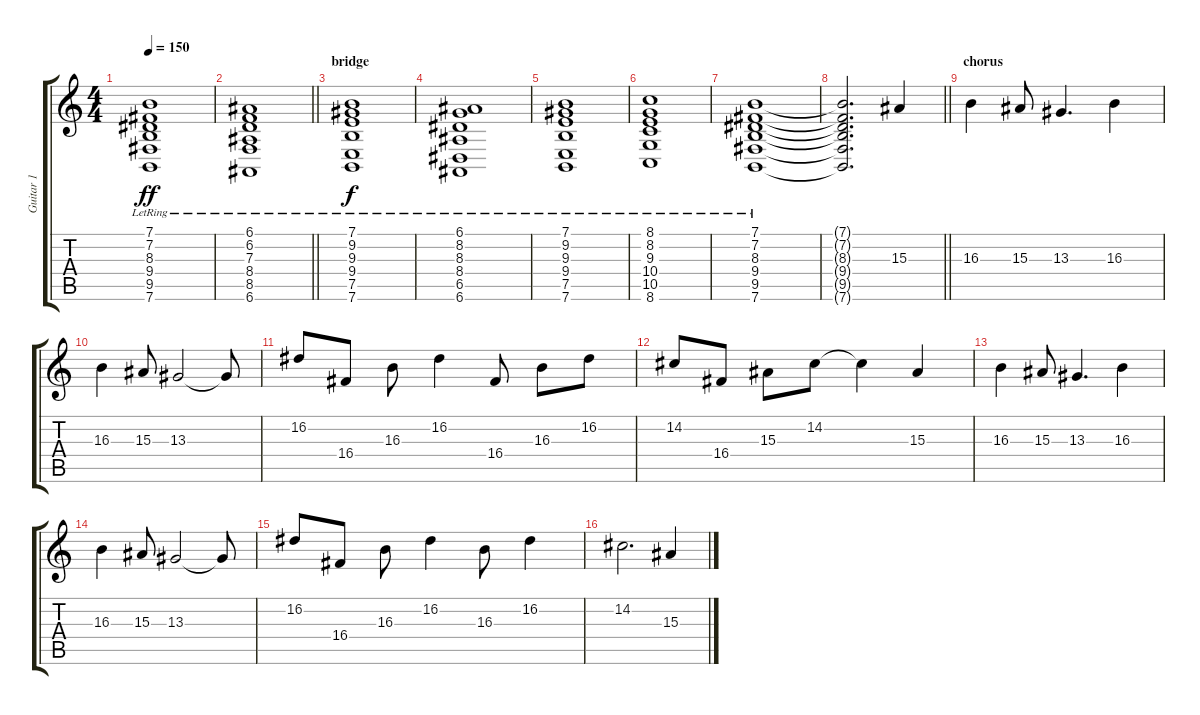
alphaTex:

\track ("Guitar 1" "Guitar 1") {instrument electricgrandpiano}
\staff {score tabs}
\tuning (E4 B3 G3 D3 A2 E2) {hide}
\ts (4 4)
\tempo 150
\clef g2
\ks c
(7.1{lr} 7.2{lr} 8.3{lr} 9.4{lr} 9.5{lr} 7.6{lr}).1{dy ff} |
\barLineRight lightlight
(6.1{lr} 6.2{lr} 7.3{lr} 8.4{lr} 8.5{lr} 6.6{lr}).1 |
\section ("" "bridge")
(7.1{lr} 9.2{lr} 9.3{lr} 9.4{lr} 7.5{lr} 7.6{lr}).1{dy f} |
(6.1{lr} 8.2{lr} 8.3{lr} 8.4{lr} 6.5{lr} 6.6{lr}).1 |
(7.1{lr} 9.2{lr} 9.3{lr} 9.4{lr} 7.5{lr} 7.6{lr}).1 |
(8.1{lr} 8.2{lr} 9.3{lr} 10.4{lr} 10.5{lr} 8.6{lr}).1 |
(7.1{lr} 7.2{lr} 8.3{lr} 9.4{lr} 9.5{lr} 7.6{lr}).1 |
\barLineRight lightlight
(7.1{t} 7.2{t} 8.3{t} 9.4{t} 9.5{t} 7.6{t}).2{d} 15.3.4 |
\section ("" "chorus")
16.3.4 15.3.8 13.3.4{d} 16.3.4 |
16.3.4 15.3.8 13.3.2 13.3{t}.8 |
16.2.8 16.4.8 16.3.8 16.2.4 16.4.8 16.3.8 16.2.8 |
14.2.8 16.4.8 15.3.8 14.2.8 14.2{t}.4 15.3.4 |
16.3.4 15.3.8 13.3.4{d} 16.3.4 |
16.3.4 15.3.8 13.3.2 13.3{t}.8 |
16.2.8 16.4.8 16.3.8 16.2.4 16.3.8 16.2.4 |
14.2.2{d} 15.3.4
